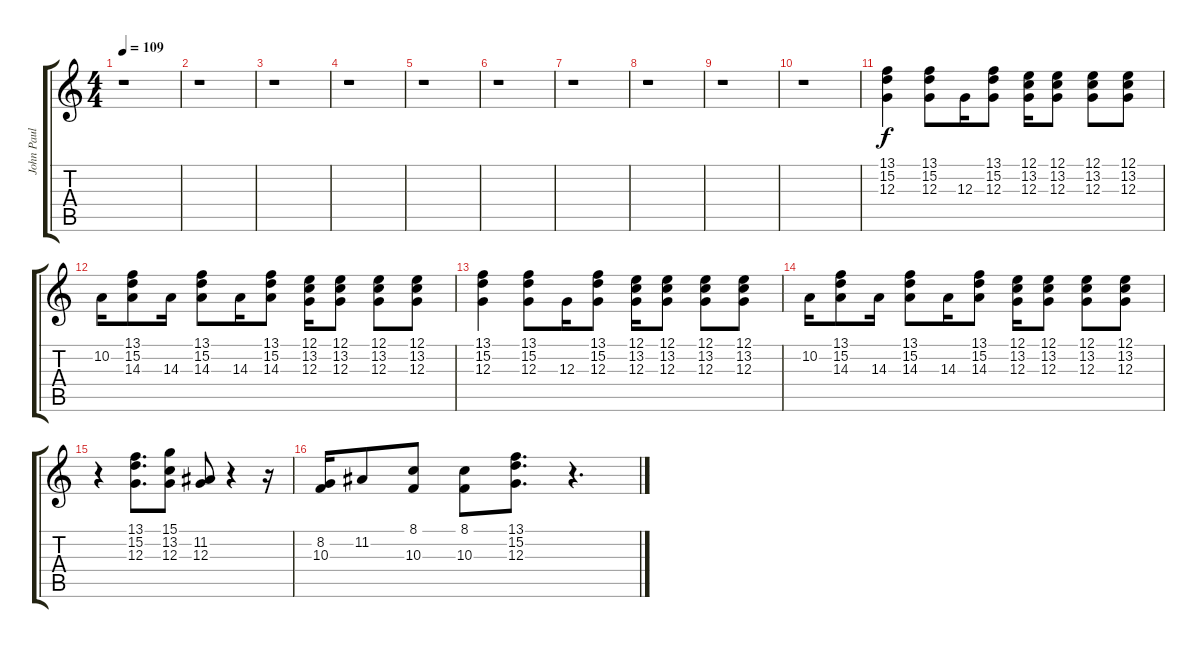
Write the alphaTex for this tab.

\track ("John Paul Jones" "John Paul ") {instrument electricgrandpiano}
\staff {score tabs}
\tuning (E4 B3 G3 D3 A2 E2) {hide}
\ts (4 4)
\tempo 109
\clef g2
\ks c
r.1{dy f} |
r.1 |
r.1 |
r.1 |
r.1 |
r.1 |
r.1 |
r.1 |
r.1 |
r.1 |
(13.1 15.2 12.3).4 (13.1 15.2 12.3).8 12.3.16 (13.1 15.2 12.3).8 (12.1 13.2 12.3).16 (12.1 13.2 12.3).8 (12.1 13.2 12.3).8 (12.1 13.2 12.3).8 |
10.2.16 (13.1 15.2 14.3).8 14.3.16 (13.1 15.2 14.3).8 14.3.16 (13.1 15.2 14.3).8 (12.1 13.2 12.3).16 (12.1 13.2 12.3).8 (12.1 13.2 12.3).8 (12.1 13.2 12.3).8 |
(13.1 15.2 12.3).4 (13.1 15.2 12.3).8 12.3.16 (13.1 15.2 12.3).8 (12.1 13.2 12.3).16 (12.1 13.2 12.3).8 (12.1 13.2 12.3).8 (12.1 13.2 12.3).8 |
10.2.16 (13.1 15.2 14.3).8 14.3.16 (13.1 15.2 14.3).8 14.3.16 (13.1 15.2 14.3).8 (12.1 13.2 12.3).16 (12.1 13.2 12.3).8 (12.1 13.2 12.3).8 (12.1 13.2 12.3).8 |
r.4 (13.1 15.2 12.3).8{d} (15.1 13.2 12.3).8 (11.2 12.3).8 r.4 r.16 |
(8.2 10.3).16 11.2.8 (8.1 10.3).8 (8.1 10.3).8 (13.1 15.2 12.3).8{d} r.4{d}
